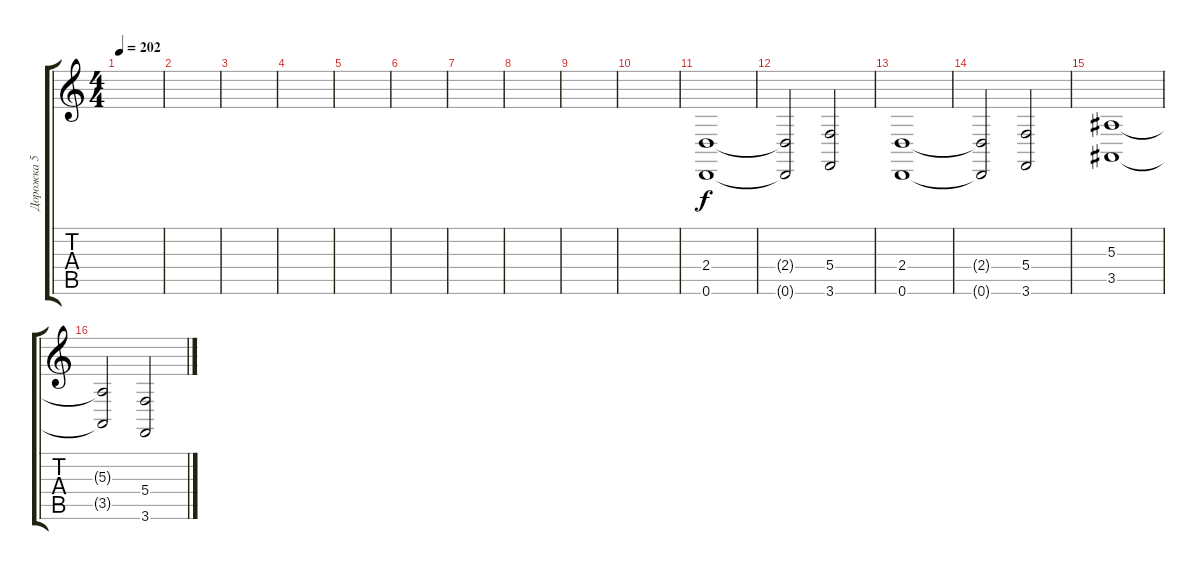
\track ("Дорожка 5" "Дорожка 5") {instrument voiceoohs}
\staff {score tabs}
\tuning (D4 A3 F3 C3 G2 D2) {hide}
\ts (4 4)
\tempo 202
\clef g2
\ks c
|
|
|
|
|
|
|
|
|
|
(2.4 0.6).1 |
(2.4{t} 0.6{t}).2 (5.4 3.6).2 |
(2.4 0.6).1 |
(2.4{t} 0.6{t}).2 (5.4 3.6).2 |
(5.3 3.5).1 |
(5.3{t} 3.5{t}).2 (5.4 3.6).2
